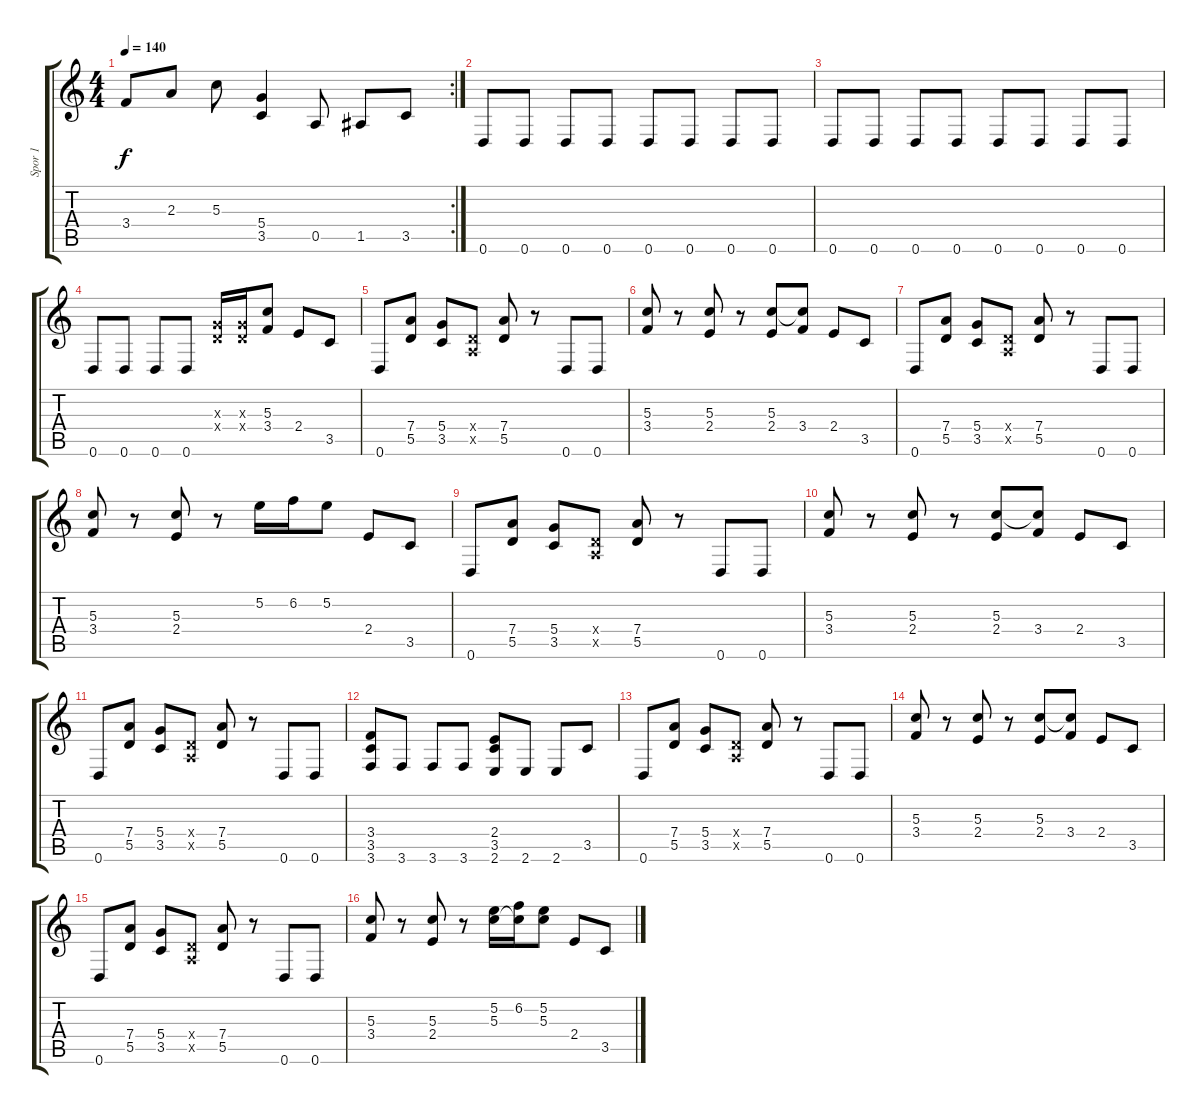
\track ("Spor 1" "Spor 1") {instrument distortionguitar}
\staff {score tabs}
\tuning (E4 B3 G3 D3 A2 D2) {hide}
\rc 2
\ts (4 4)
\tempo 140
\clef g2
\ks c
3.4.8{dy f} 2.3.8 5.3.8 (5.4 3.5).4 0.5.8 1.5.8 3.5.8 |
0.6.8 0.6.8 0.6.8 0.6.8 0.6.8 0.6.8 0.6.8 0.6.8 |
0.6.8 0.6.8 0.6.8 0.6.8 0.6.8 0.6.8 0.6.8 0.6.8 |
0.6.8 0.6.8 0.6.8 0.6.8 (0.3{x} 0.4{x}).16 (0.3{x} 0.4{x}).16 (5.3 3.4).8 2.4.8 3.5.8 |
0.6.8 (7.4 5.5).8 (5.4 3.5).8 (0.4{x} 0.5{x}).8 (7.4 5.5).8 r.8 0.6.8 0.6.8 |
(5.3 3.4).8 r.8 (5.3 2.4).8 r.8 (5.3 2.4).8 (5.3{t} 3.4).8 2.4.8 3.5.8 |
0.6.8 (7.4 5.5).8 (5.4 3.5).8 (0.4{x} 0.5{x}).8 (7.4 5.5).8 r.8 0.6.8 0.6.8 |
(5.3 3.4).8 r.8 (5.3 2.4).8 r.8 5.2.16 6.2.16 5.2.8 2.4.8 3.5.8 |
0.6.8 (7.4 5.5).8 (5.4 3.5).8 (0.4{x} 0.5{x}).8 (7.4 5.5).8 r.8 0.6.8 0.6.8 |
(5.3 3.4).8 r.8 (5.3 2.4).8 r.8 (5.3 2.4).8 (5.3{t} 3.4).8 2.4.8 3.5.8 |
0.6.8 (7.4 5.5).8 (5.4 3.5).8 (0.4{x} 0.5{x}).8 (7.4 5.5).8 r.8 0.6.8 0.6.8 |
(3.4 3.5 3.6).8 3.6.8 3.6.8 3.6.8 (2.4 3.5 2.6).8 2.6.8 2.6.8 3.5.8 |
0.6.8 (7.4 5.5).8 (5.4 3.5).8 (0.4{x} 0.5{x}).8 (7.4 5.5).8 r.8 0.6.8 0.6.8 |
(5.3 3.4).8 r.8 (5.3 2.4).8 r.8 (5.3 2.4).8 (5.3{t} 3.4).8 2.4.8 3.5.8 |
0.6.8 (7.4 5.5).8 (5.4 3.5).8 (0.4{x} 0.5{x}).8 (7.4 5.5).8 r.8 0.6.8 0.6.8 |
(5.3 3.4).8 r.8 (5.3 2.4).8 r.8 (5.2 5.3).16 (6.2 5.3{t}).16 (5.2 5.3).8 2.4.8 3.5.8
